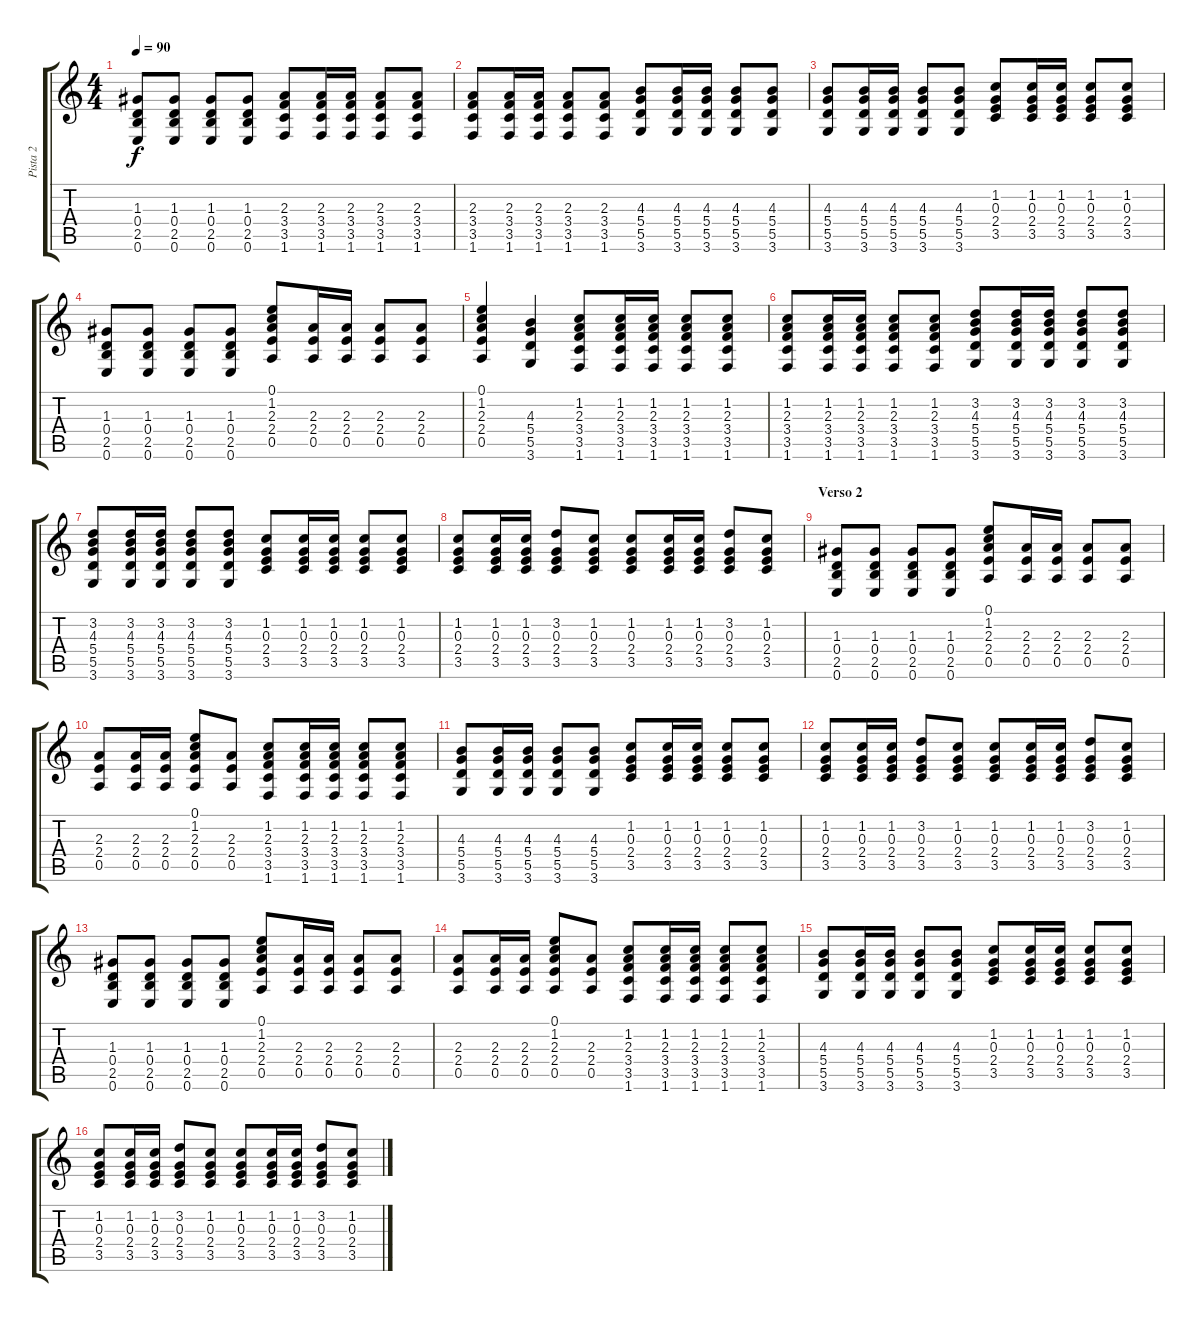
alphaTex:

\track ("Pista 2" "Pista 2") {instrument acousticguitarnylon}
\staff {score tabs}
\tuning (E4 B3 G3 D3 A2 E2) {hide}
\ts (4 4)
\tempo 90
\clef g2
\ks c
(1.3 0.4 2.5 0.6).8{dy f} (1.3 0.4 2.5 0.6).8 (1.3 0.4 2.5 0.6).8 (1.3 0.4 2.5 0.6).8 (2.3 3.4 3.5 1.6).8 (2.3 3.4 3.5 1.6).16 (2.3 3.4 3.5 1.6).16 (2.3 3.4 3.5 1.6).8 (2.3 3.4 3.5 1.6).8 |
(2.3 3.4 3.5 1.6).8 (2.3 3.4 3.5 1.6).16 (2.3 3.4 3.5 1.6).16 (2.3 3.4 3.5 1.6).8 (2.3 3.4 3.5 1.6).8 (4.3 5.4 5.5 3.6).8 (4.3 5.4 5.5 3.6).16 (4.3 5.4 5.5 3.6).16 (4.3 5.4 5.5 3.6).8 (4.3 5.4 5.5 3.6).8 |
(4.3 5.4 5.5 3.6).8 (4.3 5.4 5.5 3.6).16 (4.3 5.4 5.5 3.6).16 (4.3 5.4 5.5 3.6).8 (4.3 5.4 5.5 3.6).8 (1.2 0.3 2.4 3.5).8 (1.2 0.3 2.4 3.5).16 (1.2 0.3 2.4 3.5).16 (1.2 0.3 2.4 3.5).8 (1.2 0.3 2.4 3.5).8 |
(1.3 0.4 2.5 0.6).8 (1.3 0.4 2.5 0.6).8 (1.3 0.4 2.5 0.6).8 (1.3 0.4 2.5 0.6).8 (0.1 1.2 2.3 2.4 0.5).8 (2.3 2.4 0.5).16 (2.3 2.4 0.5).16 (2.3 2.4 0.5).8 (2.3 2.4 0.5).8 |
(0.1 1.2 2.3 2.4 0.5).4 (4.3 5.4 5.5 3.6).4 (1.2 2.3 3.4 3.5 1.6).8 (1.2 2.3 3.4 3.5 1.6).16 (1.2 2.3 3.4 3.5 1.6).16 (1.2 2.3 3.4 3.5 1.6).8 (1.2 2.3 3.4 3.5 1.6).8 |
(1.2 2.3 3.4 3.5 1.6).8 (1.2 2.3 3.4 3.5 1.6).16 (1.2 2.3 3.4 3.5 1.6).16 (1.2 2.3 3.4 3.5 1.6).8 (1.2 2.3 3.4 3.5 1.6).8 (3.2 4.3 5.4 5.5 3.6).8 (3.2 4.3 5.4 5.5 3.6).16 (3.2 4.3 5.4 5.5 3.6).16 (3.2 4.3 5.4 5.5 3.6).8 (3.2 4.3 5.4 5.5 3.6).8 |
(3.2 4.3 5.4 5.5 3.6).8 (3.2 4.3 5.4 5.5 3.6).16 (3.2 4.3 5.4 5.5 3.6).16 (3.2 4.3 5.4 5.5 3.6).8 (3.2 4.3 5.4 5.5 3.6).8 (1.2 0.3 2.4 3.5).8 (1.2 0.3 2.4 3.5).16 (1.2 0.3 2.4 3.5).16 (1.2 0.3 2.4 3.5).8 (1.2 0.3 2.4 3.5).8 |
(1.2 0.3 2.4 3.5).8 (1.2 0.3 2.4 3.5).16 (1.2 0.3 2.4 3.5).16 (3.2 0.3 2.4 3.5).8 (1.2 0.3 2.4 3.5).8 (1.2 0.3 2.4 3.5).8 (1.2 0.3 2.4 3.5).16 (1.2 0.3 2.4 3.5).16 (3.2 0.3 2.4 3.5).8 (1.2 0.3 2.4 3.5).8 |
\section ("" "Verso 2")
(1.3 0.4 2.5 0.6).8 (1.3 0.4 2.5 0.6).8 (1.3 0.4 2.5 0.6).8 (1.3 0.4 2.5 0.6).8 (0.1 1.2 2.3 2.4 0.5).8 (2.3 2.4 0.5).16 (2.3 2.4 0.5).16 (2.3 2.4 0.5).8 (2.3 2.4 0.5).8 |
(2.3 2.4 0.5).8 (2.3 2.4 0.5).16 (2.3 2.4 0.5).16 (0.1 1.2 2.3 2.4 0.5).8 (2.3 2.4 0.5).8 (1.2 2.3 3.4 3.5 1.6).8 (1.2 2.3 3.4 3.5 1.6).16 (1.2 2.3 3.4 3.5 1.6).16 (1.2 2.3 3.4 3.5 1.6).8 (1.2 2.3 3.4 3.5 1.6).8 |
(4.3 5.4 5.5 3.6).8 (4.3 5.4 5.5 3.6).16 (4.3 5.4 5.5 3.6).16 (4.3 5.4 5.5 3.6).8 (4.3 5.4 5.5 3.6).8 (1.2 0.3 2.4 3.5).8 (1.2 0.3 2.4 3.5).16 (1.2 0.3 2.4 3.5).16 (1.2 0.3 2.4 3.5).8 (1.2 0.3 2.4 3.5).8 |
(1.2 0.3 2.4 3.5).8 (1.2 0.3 2.4 3.5).16 (1.2 0.3 2.4 3.5).16 (3.2 0.3 2.4 3.5).8 (1.2 0.3 2.4 3.5).8 (1.2 0.3 2.4 3.5).8 (1.2 0.3 2.4 3.5).16 (1.2 0.3 2.4 3.5).16 (3.2 0.3 2.4 3.5).8 (1.2 0.3 2.4 3.5).8 |
(1.3 0.4 2.5 0.6).8 (1.3 0.4 2.5 0.6).8 (1.3 0.4 2.5 0.6).8 (1.3 0.4 2.5 0.6).8 (0.1 1.2 2.3 2.4 0.5).8 (2.3 2.4 0.5).16 (2.3 2.4 0.5).16 (2.3 2.4 0.5).8 (2.3 2.4 0.5).8 |
(2.3 2.4 0.5).8 (2.3 2.4 0.5).16 (2.3 2.4 0.5).16 (0.1 1.2 2.3 2.4 0.5).8 (2.3 2.4 0.5).8 (1.2 2.3 3.4 3.5 1.6).8 (1.2 2.3 3.4 3.5 1.6).16 (1.2 2.3 3.4 3.5 1.6).16 (1.2 2.3 3.4 3.5 1.6).8 (1.2 2.3 3.4 3.5 1.6).8 |
(4.3 5.4 5.5 3.6).8 (4.3 5.4 5.5 3.6).16 (4.3 5.4 5.5 3.6).16 (4.3 5.4 5.5 3.6).8 (4.3 5.4 5.5 3.6).8 (1.2 0.3 2.4 3.5).8 (1.2 0.3 2.4 3.5).16 (1.2 0.3 2.4 3.5).16 (1.2 0.3 2.4 3.5).8 (1.2 0.3 2.4 3.5).8 |
(1.2 0.3 2.4 3.5).8 (1.2 0.3 2.4 3.5).16 (1.2 0.3 2.4 3.5).16 (3.2 0.3 2.4 3.5).8 (1.2 0.3 2.4 3.5).8 (1.2 0.3 2.4 3.5).8 (1.2 0.3 2.4 3.5).16 (1.2 0.3 2.4 3.5).16 (3.2 0.3 2.4 3.5).8 (1.2 0.3 2.4 3.5).8
